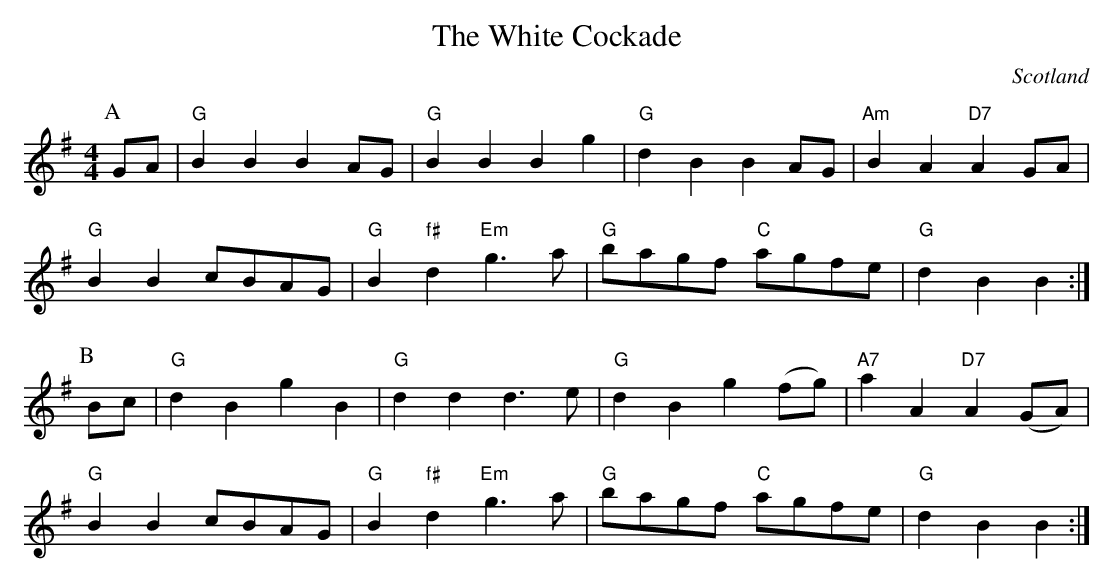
X:1
T:White Cockade, The
O:Scotland
M:4/4
L:1/4
K:G
P:A
G/2A/2|"G"BBB A/G/|"G"B B B g|"G"d B B A/G/|\
"Am"BA "D7"AG/2A/2|
"G"BB c/2B/2A/2G/2|"G"B"f#"d "Em"g>a|"G"b/2a/2g/2f/2 "C"a/2g/2f/2e/2|\
"G"dB B:|
P:B
B/2c/2|"G"dB gB|"G"dd d>e|"G"dB g(f/2g/2)|"A7"aA "D7"A(G/2A/2)|
"G"BB c/2B/2A/2G/2|"G"B"f#"d "Em"g>a|"G"b/2a/2g/2f/2 "C"a/2g/2f/2e/2|\
"G"dB B:|
